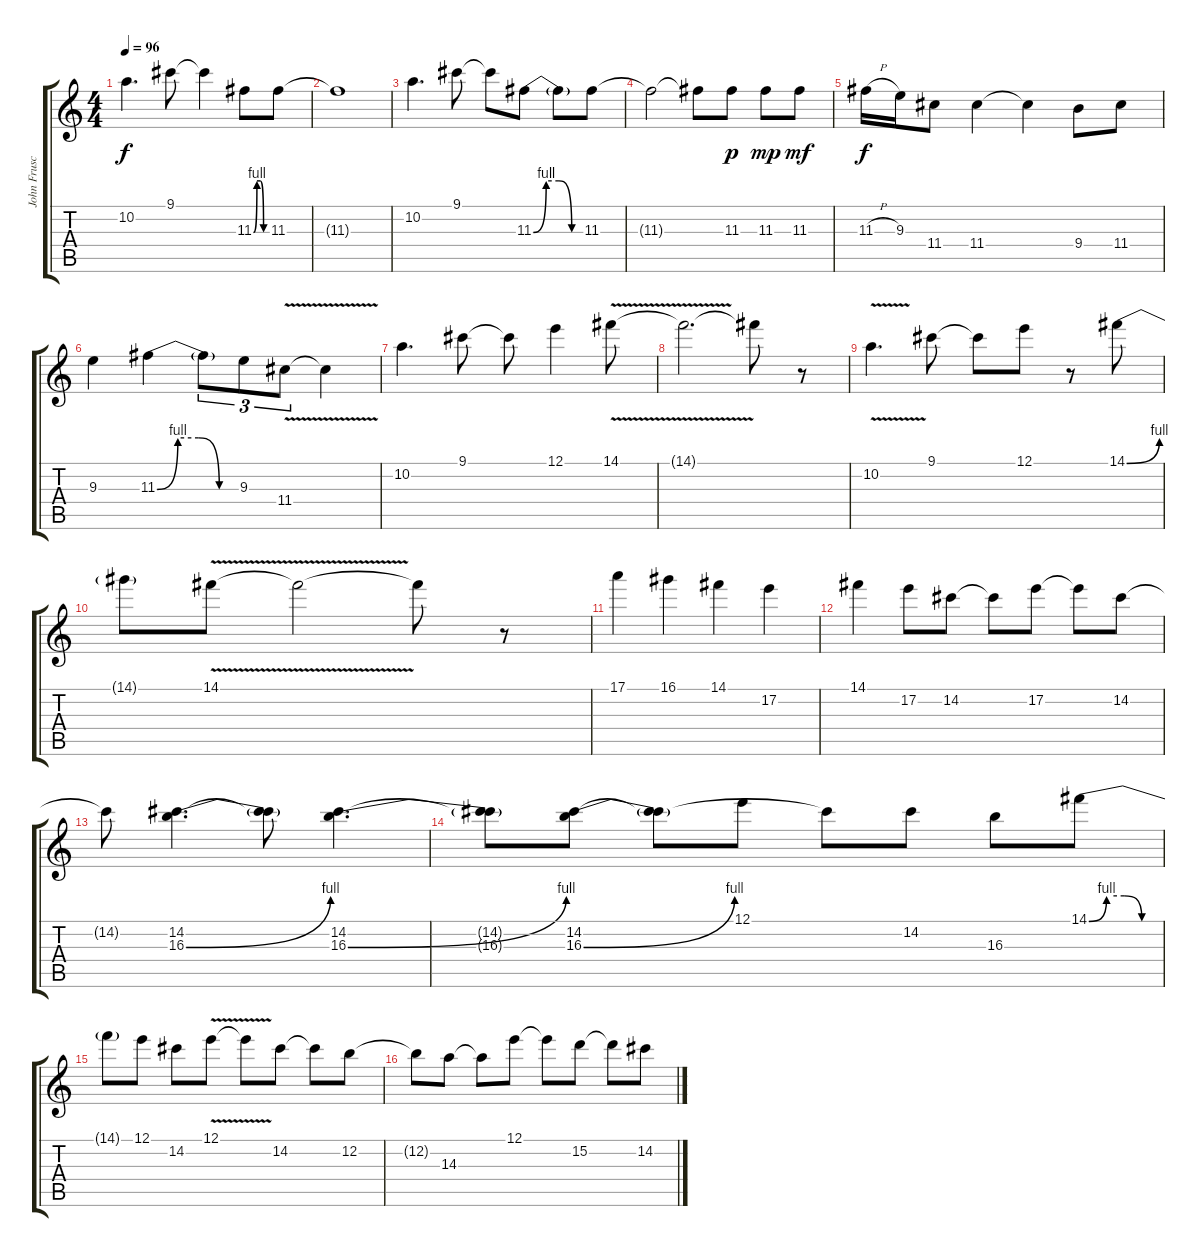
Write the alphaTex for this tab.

\track ("John Frusciante (Solo)" "John Frusc") {instrument acousticguitarsteel}
\staff {score tabs}
\tuning (E4 B3 G3 D3 A2 E2) {hide}
\ts (4 4)
\tempo 96
\clef g2
\ks c
10.2.4{d dy f} 9.1.8 9.1{t}.4 11.3{be (custom 0 0 15 4 30 4 45 0 60 0)}.8 11.3.8 |
11.3{t}.1 |
10.2.4{d} 9.1.8 9.1{t}.8 11.3{be (custom 0 0 15 4 30 4 45 0 60 0)}.8 11.3{t}.8 11.3.8 |
11.3{t}.2 11.3{t}.8 11.3.8{dy p} 11.3.8{dy mp} 11.3.8{dy mf} |
11.3{h}.16{dy f} 9.3.16 11.4.8 11.4.4 11.4{t}.4 9.4.8 11.4.8 |
9.3.4 11.3{be (custom 0 0 15 4 30 4 45 0 60 0)}.4 11.3{t}.8{tu (3 2)} 9.3.8{tu (3 2)} 11.4{v}.8{tu (3 2)} 11.4{t}.4 |
10.2.4{d} 9.1.8 9.1{t}.8 12.1.4 14.1{v}.8 |
14.1{t}.2{d} 14.1{t}.8 r.8 |
10.2{v}.4{d} 9.1.8 9.1{t}.8 12.1.8 r.8 14.1{be (bend 0 0 60 4)}.8 |
14.1{t}.8 14.1{v}.8 14.1{t}.2 14.1{t}.8 r.8 |
17.1.4 16.1.4 14.1.4 17.2.4 |
14.1.4 17.2.8 14.2.8 14.2{t}.8 17.2.8 17.2{t}.8 14.2.8 |
14.2{t}.8 (14.2 16.3{be (bend 0 0 60 4)}).4{d} (14.2{t} 16.3{t}).8 (14.2 16.3{be (bend 0 0 60 4)}).4{d} |
(14.2{t} 16.3{t}).8 (14.2 16.3{be (bend 0 0 60 4)}).8 (14.2{t} 16.3{t}).8 12.1.8 14.2{t}.8 14.2.8 16.3.8 14.1{be (custom 0 0 15 4 30 4 45 0 60 0)}.8 |
14.1{t}.8 12.1.8 14.2.8 12.1{v}.8 12.1{t}.8 14.2.8 14.2{t}.8 12.2.8 |
12.2{t}.8 14.3.8 14.3{t}.8 12.1.8 12.1{t}.8 15.2.8 15.2{t}.8 14.2.8
